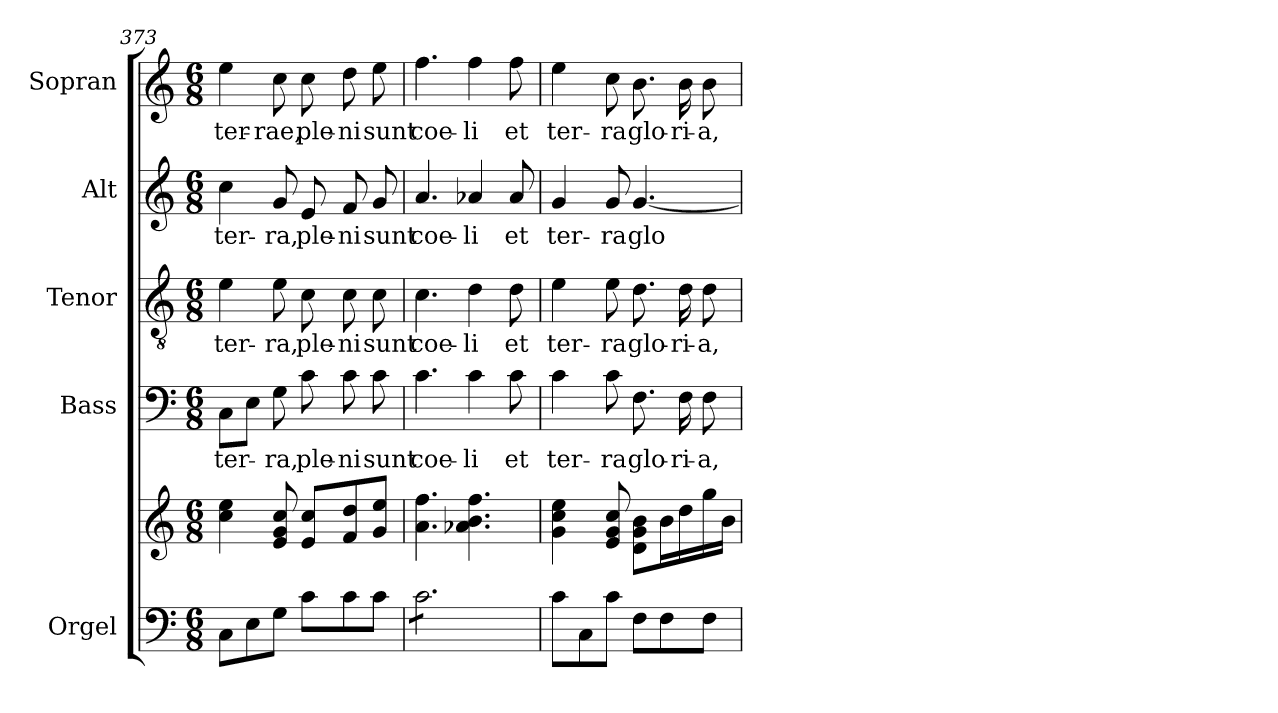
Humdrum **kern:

**kern	**kern	**kern	**text	**kern	**text	**kern	**text	**kern	**text
*part5	*part5	*part4	*part4	*part3	*part3	*part2	*part2	*part1	*part1
*staff6	*staff5	*staff4	*staff4	*staff3	*staff3	*staff2	*staff2	*staff1	*staff1
*I"Orgel	*	*I"Bass	*	*I"Tenor	*	*I"Alt	*	*I"Sopran	*
*I'Org.	*	*I'B.	*	*I'T.	*	*I'A.	*	*I'S.	*
*clefF4	*clefG2	*clefF4	*	*clefGv2	*	*clefG2	*	*clefG2	*
*k[]	*k[]	*k[]	*	*k[]	*	*k[]	*	*k[]	*
*C:	*C:	*C:	*	*C:	*	*C:	*	*C:	*
*M6/8	*M6/8	*M6/8	*	*M6/8	*	*M6/8	*	*M6/8	*
=373	=373	=373	=373	=373	=373	=373	=373	=373	=373
!	!	!	!LO:LY:b	!	!LO:LY:b	!	!LO:LY:b	!	!LO:LY:b
8C\L	4cc\ 4ee\	8C\L	ter-	4e\	ter-	4cc\	ter-	4ee\	ter-
8E\	.	8E\J	.	.	.	.	.	.	.
!	!	!	!LO:LY:b	!	!LO:LY:b	!	!LO:LY:b	!	!LO:LY:b
8G\J	8e/ 8g/ 8cc/	8G\	-ra,	8e\	-ra,	8g/	-ra,	8cc\	-rae,
!	!	!	!LO:LY:b	!	!LO:LY:b	!	!LO:LY:b	!	!LO:LY:b
8c\L	8e/ 8cc/L	8c\	ple-	8c\	ple-	8e/	ple-	8cc\	ple-
!	!	!	!LO:LY:b	!	!LO:LY:b	!	!LO:LY:b	!	!LO:LY:b
8c\	8f/ 8dd/	8c\	-ni	8c\	-ni	8f/	-ni	8dd\	-ni
!	!	!	!LO:LY:b	!	!LO:LY:b	!	!LO:LY:b	!	!LO:LY:b
8c\J	8g/ 8ee/J	8c\	sunt	8c\	sunt	8g/	sunt	8ee\	sunt
=374	=374	=374	=374	=374	=374	=374	=374	=374	=374
!	!	!	!LO:LY:b	!	!LO:LY:b	!	!LO:LY:b	!	!LO:LY:b
*tremolo	*	*	*	*	*	*	*	*	*
8c\L	4.a\ 4.ff\	4.c\	coe-	4.c\	coe-	4.a/	coe-	4.ff\	coe-
8c\	.	.	.	.	.	.	.	.	.
8c\	.	.	.	.	.	.	.	.	.
!	!	!	!LO:LY:b	!	!LO:LY:b	!	!LO:LY:b	!	!LO:LY:b
8c\	4.a-X\ 4.b\ 4.ff\	4c\	-li	4d\	-li	4a-X/	-li	4ff\	-li
8c\	.	.	.	.	.	.	.	.	.
!	!	!	!LO:LY:b	!	!LO:LY:b	!	!LO:LY:b	!	!LO:LY:b
8c\J	.	8c\	et	8d\	et	8a-/	et	8ff\	et
*Xtremolo	*	*	*	*	*	*	*	*	*
=375	=375	=375	=375	=375	=375	=375	=375	=375	=375
!	!	!	!LO:LY:b	!	!LO:LY:b	!	!LO:LY:b	!	!LO:LY:b
8c\L	4g\ 4cc\ 4ee\	4c\	ter-	4e\	ter-	4g/	ter-	4ee\	ter-
8C\	.	.	.	.	.	.	.	.	.
!	!	!	!LO:LY:b	!	!LO:LY:b	!	!LO:LY:b	!	!LO:LY:b
8c\J	8e/ 8g/ 8cc/	8c\	-ra	8e\	-ra	8g/	-ra	8cc\	-ra
!	!	!	!LO:LY:b	!	!LO:LY:b	!	!LO:LY:b	!	!LO:LY:b
8F\L	8d\ 8g\ 8b\L	8.F\	glo-	8.d\	glo-	[4.g/	glo-	8.b\	glo-
8F\	16b\L	.	.	.	.	.	.	.	.
!	!	!	!LO:LY:b	!	!LO:LY:b	!	!	!	!LO:LY:b
.	16dd\	16F\	-ri-	16d\	-ri-	.	.	16b\	-ri-
!	!	!	!LO:LY:b	!	!LO:LY:b	!	!	!	!LO:LY:b
8F\J	16gg\	8F\	-a,	8d\	-a,	.	.	8b\	-a,
.	16b\JJ	.	.	.	.	.	.	.	.
=	=	=	=	=	=	=	=	=	=
*-	*-	*-	*-	*-	*-	*-	*-	*-	*-
